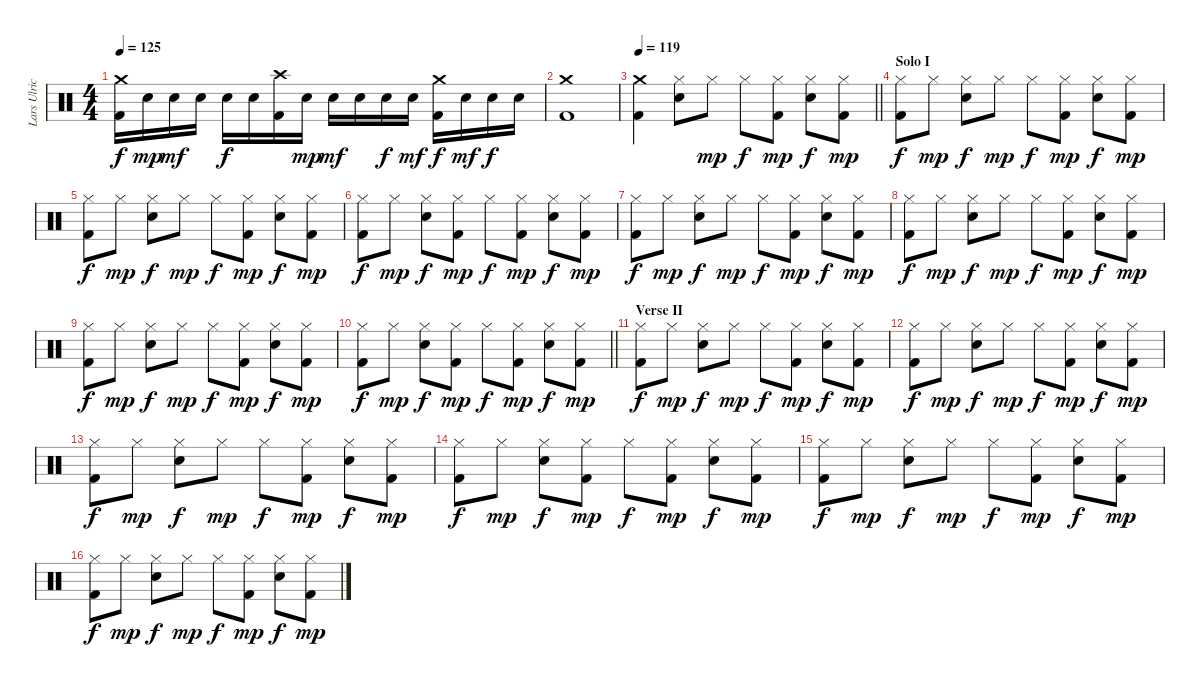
\track ("Lars Ulrich" "Lars Ulric") {instrument percussion}
\staff {score}
\articulation defaults
\ts (4 4)
\tempo 125
\clef neutral
\ks c
("Crash medium (hit)" "Kick (hit) 2").16{dy f} "Electric Snare (hit)".16{dy mp} "Electric Snare (hit)".16{dy mf} "Electric Snare (hit)".16 "Electric Snare (hit)".16{dy f} "Electric Snare (hit)".16 ("Crash high (hit)" "Kick (hit) 2").16 "Electric Snare (hit)".16{dy mp} "Electric Snare (hit)".16{dy mf} "Electric Snare (hit)".16 "Electric Snare (hit)".16{dy f} "Electric Snare (hit)".16{dy mf} ("Crash medium (hit)" "Kick (hit) 2").16{dy f} "Electric Snare (hit)".16{dy mf} "Electric Snare (hit)".16{dy f} "Electric Snare (hit)".16 |
("Crash medium (hit)" "Kick (hit) 2").1 |
\tempo 119
\barLineRight lightlight
("Crash medium (hit)" "Kick (hit) 2").4 ("Hi-Hat (closed)" "Electric Snare (hit)").8 "Hi-Hat (closed)".8{dy mp} "Hi-Hat (closed)".8{dy f} ("Hi-Hat (closed)" "Kick (hit) 2").8{dy mp} ("Hi-Hat (closed)" "Electric Snare (hit)").8{dy f} ("Hi-Hat (closed)" "Kick (hit) 2").8{dy mp} |
\section ("" "Solo I")
("Hi-Hat (closed)" "Kick (hit) 2").8{dy f} "Hi-Hat (closed)".8{dy mp} ("Hi-Hat (closed)" "Electric Snare (hit)").8{dy f} "Hi-Hat (closed)".8{dy mp} "Hi-Hat (closed)".8{dy f} ("Hi-Hat (closed)" "Kick (hit) 2").8{dy mp} ("Hi-Hat (closed)" "Electric Snare (hit)").8{dy f} ("Hi-Hat (closed)" "Kick (hit) 2").8{dy mp} |
("Hi-Hat (closed)" "Kick (hit) 2").8{dy f} "Hi-Hat (closed)".8{dy mp} ("Hi-Hat (closed)" "Electric Snare (hit)").8{dy f} "Hi-Hat (closed)".8{dy mp} "Hi-Hat (closed)".8{dy f} ("Hi-Hat (closed)" "Kick (hit) 2").8{dy mp} ("Hi-Hat (closed)" "Electric Snare (hit)").8{dy f} ("Hi-Hat (closed)" "Kick (hit) 2").8{dy mp} |
("Hi-Hat (closed)" "Kick (hit) 2").8{dy f} "Hi-Hat (closed)".8{dy mp} ("Hi-Hat (closed)" "Electric Snare (hit)").8{dy f} ("Hi-Hat (closed)" "Kick (hit) 2").8{dy mp} "Hi-Hat (closed)".8{dy f} ("Hi-Hat (closed)" "Kick (hit) 2").8{dy mp} ("Hi-Hat (closed)" "Electric Snare (hit)").8{dy f} ("Hi-Hat (closed)" "Kick (hit) 2").8{dy mp} |
("Hi-Hat (closed)" "Kick (hit) 2").8{dy f} "Hi-Hat (closed)".8{dy mp} ("Hi-Hat (closed)" "Electric Snare (hit)").8{dy f} "Hi-Hat (closed)".8{dy mp} "Hi-Hat (closed)".8{dy f} ("Hi-Hat (closed)" "Kick (hit) 2").8{dy mp} ("Hi-Hat (closed)" "Electric Snare (hit)").8{dy f} ("Hi-Hat (closed)" "Kick (hit) 2").8{dy mp} |
("Hi-Hat (closed)" "Kick (hit) 2").8{dy f} "Hi-Hat (closed)".8{dy mp} ("Hi-Hat (closed)" "Electric Snare (hit)").8{dy f} "Hi-Hat (closed)".8{dy mp} "Hi-Hat (closed)".8{dy f} ("Hi-Hat (closed)" "Kick (hit) 2").8{dy mp} ("Hi-Hat (closed)" "Electric Snare (hit)").8{dy f} ("Hi-Hat (closed)" "Kick (hit) 2").8{dy mp} |
("Hi-Hat (closed)" "Kick (hit) 2").8{dy f} "Hi-Hat (closed)".8{dy mp} ("Hi-Hat (closed)" "Electric Snare (hit)").8{dy f} "Hi-Hat (closed)".8{dy mp} "Hi-Hat (closed)".8{dy f} ("Hi-Hat (closed)" "Kick (hit) 2").8{dy mp} ("Hi-Hat (closed)" "Electric Snare (hit)").8{dy f} ("Hi-Hat (closed)" "Kick (hit) 2").8{dy mp} |
\barLineRight lightlight
("Hi-Hat (closed)" "Kick (hit) 2").8{dy f} "Hi-Hat (closed)".8{dy mp} ("Hi-Hat (closed)" "Electric Snare (hit)").8{dy f} ("Hi-Hat (closed)" "Kick (hit) 2").8{dy mp} "Hi-Hat (closed)".8{dy f} ("Hi-Hat (closed)" "Kick (hit) 2").8{dy mp} ("Hi-Hat (closed)" "Electric Snare (hit)").8{dy f} ("Hi-Hat (closed)" "Kick (hit) 2").8{dy mp} |
\section ("" "Verse II")
("Hi-Hat (closed)" "Kick (hit) 2").8{dy f} "Hi-Hat (closed)".8{dy mp} ("Hi-Hat (closed)" "Electric Snare (hit)").8{dy f} "Hi-Hat (closed)".8{dy mp} "Hi-Hat (closed)".8{dy f} ("Hi-Hat (closed)" "Kick (hit) 2").8{dy mp} ("Hi-Hat (closed)" "Electric Snare (hit)").8{dy f} ("Hi-Hat (closed)" "Kick (hit) 2").8{dy mp} |
("Hi-Hat (closed)" "Kick (hit) 2").8{dy f} "Hi-Hat (closed)".8{dy mp} ("Hi-Hat (closed)" "Electric Snare (hit)").8{dy f} "Hi-Hat (closed)".8{dy mp} "Hi-Hat (closed)".8{dy f} ("Hi-Hat (closed)" "Kick (hit) 2").8{dy mp} ("Hi-Hat (closed)" "Electric Snare (hit)").8{dy f} ("Hi-Hat (closed)" "Kick (hit) 2").8{dy mp} |
("Hi-Hat (closed)" "Kick (hit) 2").8{dy f} "Hi-Hat (closed)".8{dy mp} ("Hi-Hat (closed)" "Electric Snare (hit)").8{dy f} "Hi-Hat (closed)".8{dy mp} "Hi-Hat (closed)".8{dy f} ("Hi-Hat (closed)" "Kick (hit) 2").8{dy mp} ("Hi-Hat (closed)" "Electric Snare (hit)").8{dy f} ("Hi-Hat (closed)" "Kick (hit) 2").8{dy mp} |
("Hi-Hat (closed)" "Kick (hit) 2").8{dy f} "Hi-Hat (closed)".8{dy mp} ("Hi-Hat (closed)" "Electric Snare (hit)").8{dy f} ("Hi-Hat (closed)" "Kick (hit) 2").8{dy mp} "Hi-Hat (closed)".8{dy f} ("Hi-Hat (closed)" "Kick (hit) 2").8{dy mp} ("Hi-Hat (closed)" "Electric Snare (hit)").8{dy f} ("Hi-Hat (closed)" "Kick (hit) 2").8{dy mp} |
("Hi-Hat (closed)" "Kick (hit) 2").8{dy f} "Hi-Hat (closed)".8{dy mp} ("Hi-Hat (closed)" "Electric Snare (hit)").8{dy f} "Hi-Hat (closed)".8{dy mp} "Hi-Hat (closed)".8{dy f} ("Hi-Hat (closed)" "Kick (hit) 2").8{dy mp} ("Hi-Hat (closed)" "Electric Snare (hit)").8{dy f} ("Hi-Hat (closed)" "Kick (hit) 2").8{dy mp} |
("Hi-Hat (closed)" "Kick (hit) 2").8{dy f} "Hi-Hat (closed)".8{dy mp} ("Hi-Hat (closed)" "Electric Snare (hit)").8{dy f} "Hi-Hat (closed)".8{dy mp} "Hi-Hat (closed)".8{dy f} ("Hi-Hat (closed)" "Kick (hit) 2").8{dy mp} ("Hi-Hat (closed)" "Electric Snare (hit)").8{dy f} ("Hi-Hat (closed)" "Kick (hit) 2").8{dy mp}
